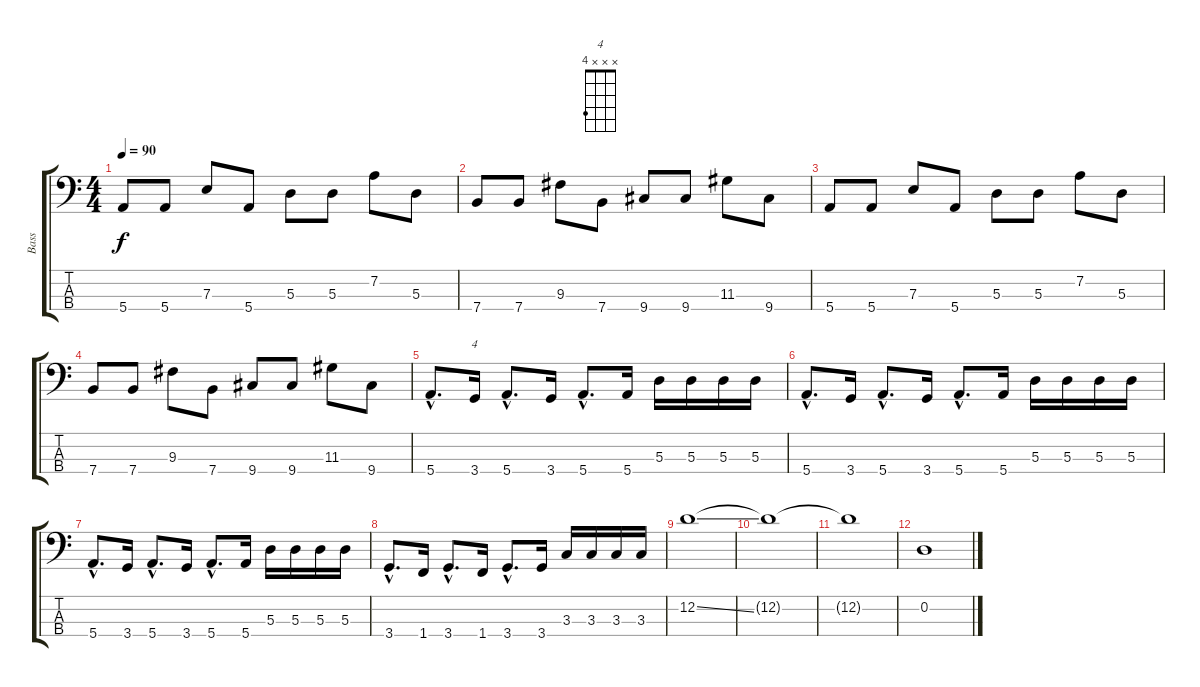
\track ("Bass" "Bass") {instrument electricbassfinger}
\staff {score tabs}
\tuning (G2 D2 A1 E1) {hide}
\chord ("4" x x x 4)
\ts (4 4)
\tempo 90
\clef f4
\ks c
5.4.8{dy f} 5.4.8 7.3.8 5.4.8 5.3.8 5.3.8 7.2.8 5.3.8 |
7.4.8 7.4.8 9.3.8 7.4.8 9.4.8 9.4.8 11.3.8 9.4.8 |
5.4.8 5.4.8 7.3.8 5.4.8 5.3.8 5.3.8 7.2.8 5.3.8 |
7.4.8 7.4.8 9.3.8 7.4.8 9.4.8 9.4.8 11.3.8 9.4.8 |
5.4{hac}.8{d} 3.4.16{ch "4"} 5.4{hac}.8{d} 3.4.16 5.4{hac}.8{d} 5.4.16 5.3.16 5.3.16 5.3.16 5.3.16 |
5.4{hac}.8{d} 3.4.16 5.4{hac}.8{d} 3.4.16 5.4{hac}.8{d} 5.4.16 5.3.16 5.3.16 5.3.16 5.3.16 |
5.4{hac}.8{d} 3.4.16 5.4{hac}.8{d} 3.4.16 5.4{hac}.8{d} 5.4.16 5.3.16 5.3.16 5.3.16 5.3.16 |
3.4{hac}.8{d} 1.4.16 3.4{hac}.8{d} 1.4.16 3.4{hac}.8{d} 3.4.16 3.3.16 3.3.16 3.3.16 3.3.16 |
12.2{ss}.1 |
12.2{t}.1 |
12.2{t}.1 |
0.2.1
